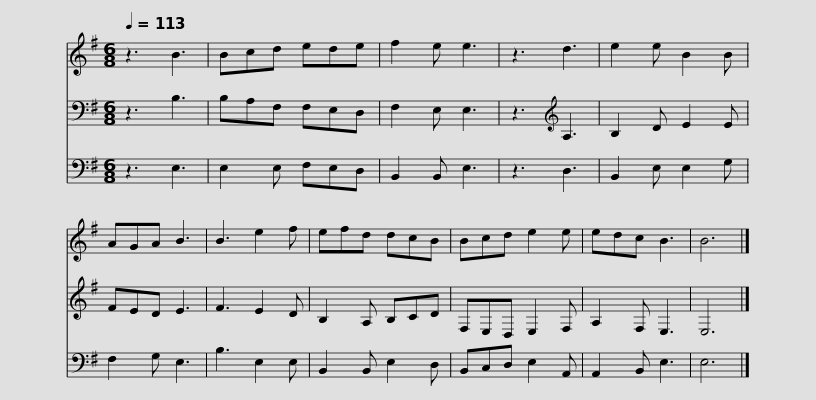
X:1
%%score 1 2 3
L:1/8
Q:1/4=113
M:6/8
I:linebreak $
K:G
V:1 treble
V:2 bass
V:3 bass
V:1
 z3 B3 | Bcd ede | f2 e e3 | z3 d3 | e2 e B2 B | %5
 AGA B3 | B3 e2 f |$ efd dcB | Bcd e2 e | edc B3 | %10
 B6 |] %11
V:2
 z3 B,3 | B,A,F, F,E,D, | F,2 E, E,3 | z3[K:treble] A,3 | B,2 D E2 E | %5
 FED E3 | F3 E2 D |$ B,2 A, B,CD | F,E,D, E,2 F, | A,2 F, E,3 | %10
 E,6 |] %11
V:3
 z3 E,3 | E,2 E, F,E,D, | B,,2 B,, E,3 | z3 D,3 | B,,2 E, E,2 G, | %5
 F,2 G, E,3 | B,3 E,2 E, |$ B,,2 B,, E,2 D, | B,,C,D, E,2 A,, | A,,2 B,, E,3 | %10
 E,6 |] %11
